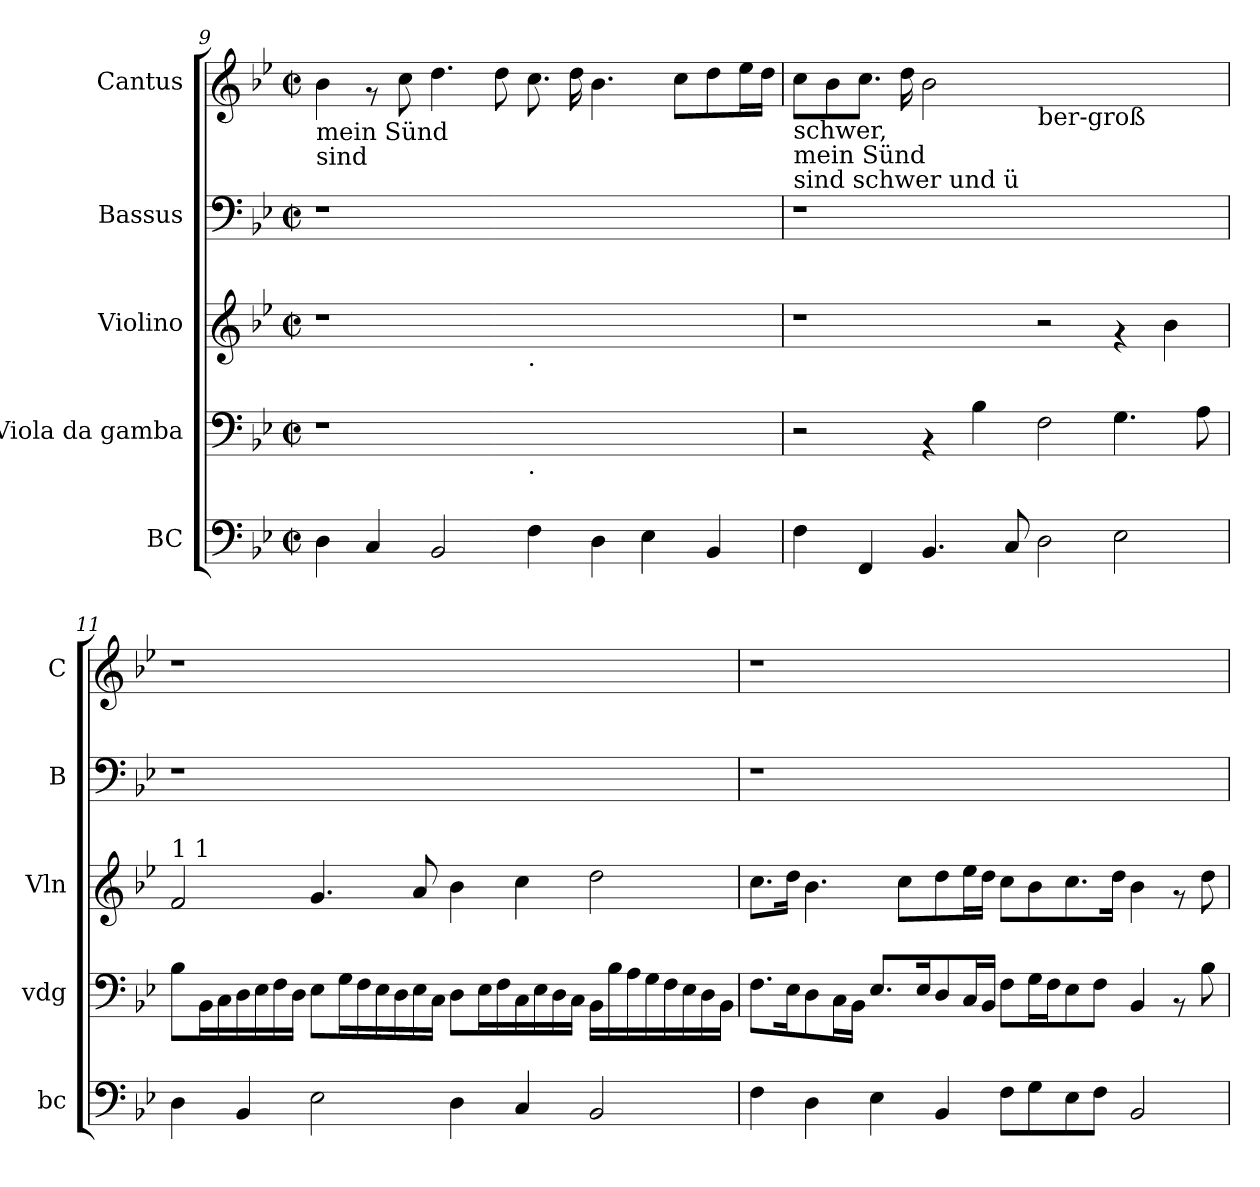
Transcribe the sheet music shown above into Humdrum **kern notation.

**kern	**kern	**kern	**kern	**kern
*part5	*part4	*part3	*part2	*part1
*staff5	*staff4	*staff3	*staff2	*staff1
*I"BC	*I"Viola da gamba	*I"Violino	*I"Bassus	*I"Cantus
*I'bc	*I'vdg	*I'Vln	*I'B	*I'C
*clefF4	*clefF4	*clefG2	*clefF4	*clefG2
*k[b-e-]	*k[b-e-]	*k[b-e-]	*k[b-e-]	*k[b-e-]
*B-:	*B-:	*B-:	*B-:	*B-:
*M2/2	*M2/2	*M2/2	*M2/2	*M2/2
*met(c|)	*met(c|)	*met(c|)	*met(c|)	*met(c|)
=9	=9	=9	=9	=9
!	!	!	!	!LO:TX:b:t=mein Sünd
!	!	!	!	!LO:TX:b:t=sind
4D\	1r	1r	1r	4b-\
4C/	.	.	.	8rf
.	.	.	.	8cc\
2BB-/	.	.	.	4.dd\
.	.	.	.	8dd\
!	!	!LO:TX:b:t=.	!	!
!	!LO:TX:b:t=.	!	!	!
4F\	1ryy	1ryy	1ryy	8.cc\
.	.	.	.	16dd\
4D\	.	.	.	4.b-\
4E-\	.	.	.	.
.	.	.	.	8cc\L
4BB-/	.	.	.	8dd\
.	.	.	.	16ee-\L
.	.	.	.	16dd\JJ
=10	=10	=10	=10	=10
!	!	!	!	!LO:TX:b:t=schwer,
!	!	!	!	!LO:TX:b:t=mein Sünd
!	!	!	!	!LO:TX:b:t=sind schwer und ü
4F\	2r	1r	1r	8cc\L
.	.	.	.	8b-\
4FF/	.	.	.	8.cc\J
.	.	.	.	16dd\
4.BB-/	4rAA	.	.	2b-\
.	4B-\	.	.	.
8C/	.	.	.	.
!	!	!	!	!LO:TX:b:t=ber-groß
2D\	2F\	2r	1ryy	1ryy
2E-\	4.G\	4rf	.	.
.	.	4b-\	.	.
.	8A\	.	.	.
!!LO:LB:g=z
=11	=11	=11	=11	=11
!	!	!LO:TX:a:t=1 1	!	!
4D\	8B-\L	2f/	1r	1r
.	16BB-\L	.	.	.
.	16C\	.	.	.
4BB-/	16D\	.	.	.
.	16E-\	.	.	.
.	16F\	.	.	.
.	16D\JJ	.	.	.
2E-\	8E-\L	4.g/	.	.
.	16G\L	.	.	.
.	16F\	.	.	.
.	16E-\	.	.	.
.	16D\	.	.	.
.	16E-\	8a/	.	.
.	16C\JJ	.	.	.
4D\	8D\L	4b-\	1ryy	1ryy
.	16E-\L	.	.	.
.	16F\	.	.	.
4C/	16C\	4cc\	.	.
.	16E-\	.	.	.
.	16D\	.	.	.
.	16C\JJ	.	.	.
2BB-/	16BB-\LL	2dd\	.	.
.	16B-\	.	.	.
.	16A\	.	.	.
.	16G\	.	.	.
.	16F\	.	.	.
.	16E-\	.	.	.
.	16D\	.	.	.
.	16BB-\JJ	.	.	.
=12	=12	=12	=12	=12
4F\	8.F\L	8.cc\L	1r	1r
.	16E-\k	16dd\Jk	.	.
4D\	8D\	4.b-\	.	.
.	16C\L	.	.	.
.	16BB-\JJ	.	.	.
4E-\	8.E-/L	.	.	.
.	.	8cc\L	.	.
.	16E-/k	.	.	.
4BB-/	8D/	8dd\	.	.
.	16C/L	16ee-\L	.	.
.	16BB-/JJ	16dd\JJ	.	.
8F\L	8F\L	8cc\L	1ryy	1ryy
8G\	16G\L	8b-\	.	.
.	16F\J	.	.	.
8E-\	8E-\	8.cc\	.	.
8F\J	8F\J	.	.	.
.	.	16dd\Jk	.	.
2BB-/	4BB-/	4b-\	.	.
.	8rAA	8rf	.	.
.	8B-\	8dd\	.	.
=	=	=	=	=
*-	*-	*-	*-	*-
